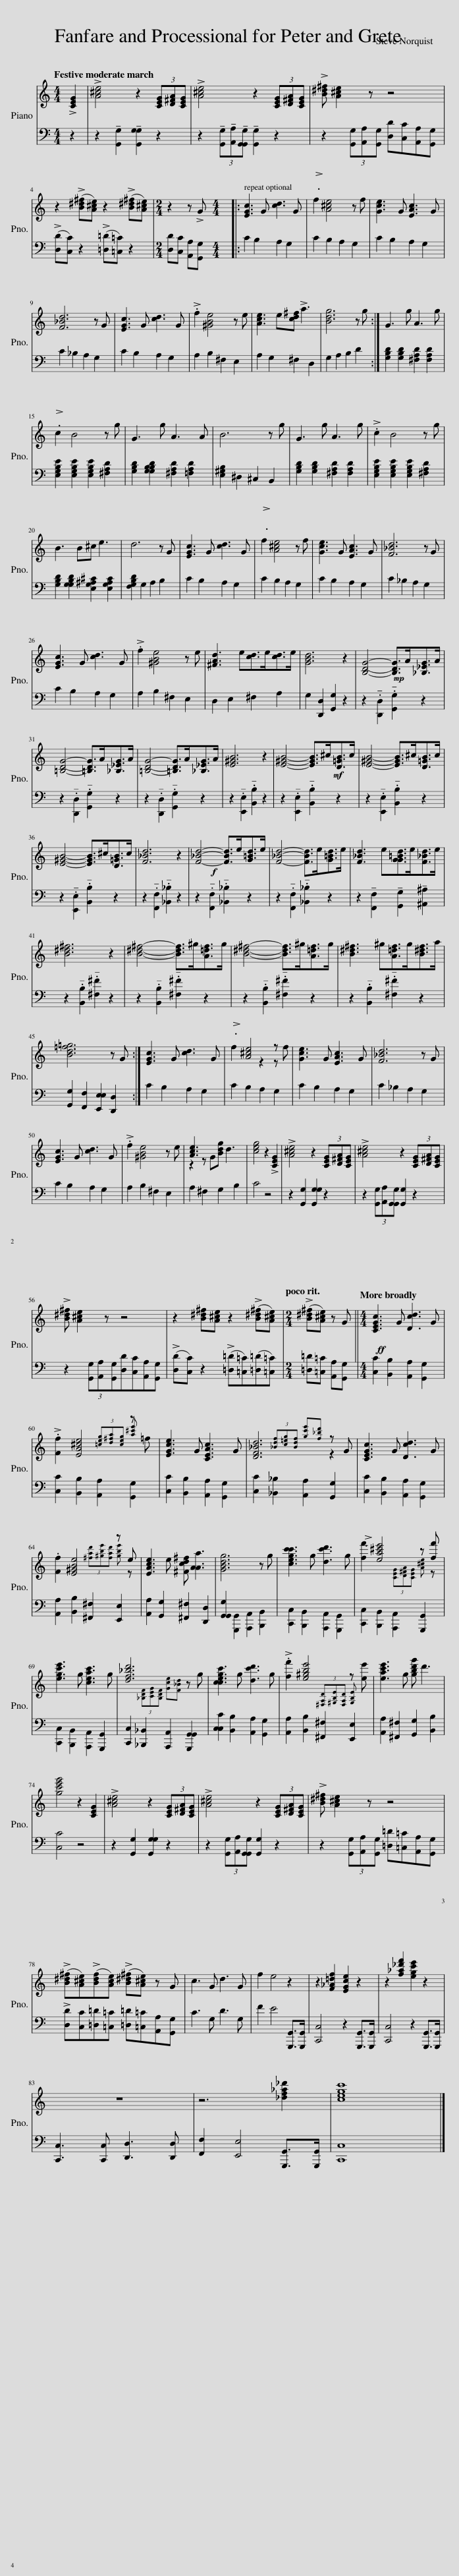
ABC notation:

X:1
%%score { ( 1 3 ) | 2 }
L:1/8
Q:1/4=120
M:4/4
I:linebreak $
K:C
V:1 treble
V:3 treble
V:2 bass
V:1
 !>![CEG]2 | !>![A^ce]4 z2 (3[CEG][D^FA][CEG] | !>![A^ce]4 z2 (3[CEG][D^FA][CEG] | !>![B^d^f] [A^ce]2 z z4 |$ z2 (!>![B^d^f][A^ce]) z2 (!>![B^d^f][A^ce]) | %5
[M:2/4] z2 z !>!G |:[M:4/4] x12 [EGc]3 G [cd]3 G | !>!.f2 [A^ce]4 z f | [Gce]3 G [EAc]3 G |$ [F_Bd]6 z G | %10
 [EGc]3 G [cd]3 G | !>!.f2 [^GBe]4 z e | [Ace]3 e[cd^f] !>!a3 | [Bdg]6 z g :| G3 g A3 g |$ %15
 !>!.c2 B4 z g | G3 g A3 A | B6 z g | G3 g A3 g | !>!.c2 B4 z g |$ %20
 B3 B^c e3 | d6 z G | [EGc]3 G [cd]3 G | !>!.f2 [A^ce]4 z f | [Gce]3 G [EAc]3 G | %25
 [F_Bd]6 z G |$ [EGc]3 G [cd]3 G | !>!.f2 [^GBe]4 z e | [^FAd]3 e[cd]>e[cd]>e | [GBd]6!mp! z2 | %30
 [B,DG]4- [B,DG]>A[_B,_EG]>A |$ [=B,DG]4- [=B,DG]>A[_B,_EG]>A | [=B,DG]4- [=B,DG]>A[_B,_EG]>A | [E^GB]6!mf! z2 | [E^GB]4- [EGB]>^c[D=GB]>c | %35
 [E^GB]4- [EGB]>^c[D=GB]>c |$ [E^GB]4- [EGB]>^c[D=GB]>c | [F_Bd]6 z2 |!f! [F_Bd]4- [FBd]>e[G=Bd]>e | [F_Bd]4- [FBd]>e[G=Bd]>e | %40
 [F_Bd]3 e[GG=Bd]>e[F_Bd]>e |$ [B^d^f]6 z2 | [B^d^f]4- [Bdf]>^g[A=df]>g | [B^d^f]4- [Bdf]>^g[A=df]>g | [B^d^f]3 ^g[A=df]>g[B^df]>a |$ %45
 [Bd=f=g]6 z G :| [EGc]3 G [cd]3 G | !>!.f2 [A^ce]4 z f | [Gce]3 G [EAc]3 G | [F_Bd]6 z G |$ %50
 [EGc]3 G [cd]3 G | !>!.f2 [^GBe]4 z e | [Ace]3 G[Bdg] d3 | [ceg]4 z2 !>![CEG]2 | !>![A^ce]4 z2 (3[CEG][D^FA][CEG] | %55
 !>![A^ce]4 z2 (3[CEG][D^FA][CEG] |$ !>![B^d^f] [A^ce]2 z z4 | z2 [B^d^f][A^ce] z2 (!>![B^d^f][A^ce]) |[M:2/4][Q:1/4=72] (!>![B^d^f][A^ce]) z G ||[M:4/4][Q:1/4=112]!ff! [CEGc]3 G [Dcd]3 G |$ %60
 !>!.[Ff]2 [EA^ce]4 z =f | [EGce]3 G [CEAc]3 G | [DF_Bd]6 z G | [CEGc]3 G [Dcd]3 G |$ .[Ff]2 [E^GBe]4 z e | %65
 [EAce]3 e [^Fcd^f] [AAa]3 | [GBdg]6 z g | [cegc'c']3 g [dc'd']3 g | !>!.[ff']2 [ea^c'e']4 z [ff'] |$ [egc'e']3 g [ceac']3 g | %70
 [df_bd']6 z g | [ccegc']3 g [dc'd']3 g | !>!.[ff']2 [e^gbe']4 z [ee'] | [eac'e']3 g [gbd'g'] d'3 |$ [gc'e'g']4 z2 [CEG]2 | %75
 !>![A^ce]4 z2 (3[CEG][D^FA][CEG] | !>![A^ce]4 z2 (3[CEG][D^FA][CEG] | !>![B^d^f] [A^ce]2 z z4 |$ (!>![B^d^f][A^ce])(!>![Bdf][Ace]) (!>![B^d^f][A^ce]) z G | c3 G d3 G | %80
 f2 e4 z2 | z2 [F_A=df]2 [EGce]2 z2 | z2 [f_a_d'f']2 [egc'e']2 z2 |$ z8 | z6 [_df_a_d']2 | %85
 [cegc']8 |] %86
V:2
 z2 | z2 !tenuto![G,,G,]2 !tenuto![G,,G,G,]2 z2 | z2 (3!tenuto![G,,G,]!tenuto![A,,A,]!tenuto![G,,G,,G,] !tenuto![G,,G,]2 z2 | z2 (3[G,,G,][A,,A,][G,,G,] [D,D][C,C][A,,A,][G,,G,] |$ (!>![D,D][C,C]) z2 (!>![=D,=D][=C,=C]) z2 | %5
[M:2/4] [D,D][C,C] [A,,A,][G,,G,] |:[M:4/4] x12 C2 B,2 A,2 G,2 | C2 B,2 A,2 G,2 | C2 B,2 A,2 G,2 |$ C2 _B,2 A,2 G,2 | %10
 C2 B,2 A,2 G,2 | A,2 B,2 ^F,2 E,2 | A,2 G,2 ^F,2 D,2 | G,2 A,2 B,2 D2 :| [G,B,D]2 [G,B,D]2 [^F,A,D]2 [F,A,D]2 |$ %15
 [E,G,B,E]2 [E,G,B,E]2 [E,G,B,E]2 [^F,A,D]2 | [G,B,D]2 [G,G,B,B,D]2 [^F,A,D]2 [=F,A,D]2 | [E,^G,B,]2 ^D,2 ^C,2 B,,2 | [G,B,D]2 [G,B,D]2 [^F,A,D]2 [F,A,D]2 | [E,G,B,E]2 [E,G,B,E]2 [E,G,B,E]2 [^F,A,D]2 |$ %20
 [G,B,D]2 [G,G,B,D]2 [E,G,^A,^C]2 [E,G,A,C]2 | [F,G,B,D]2 G,2 A,2 B,2 | C2 B,2 A,2 G,2 | C2 B,2 A,2 G,2 | C2 B,2 A,2 G,2 | %25
 C2 _B,2 A,2 G,2 |$ C2 B,2 A,2 G,2 | A,2 B,2 ^F,2 E,2 | D,2 E,2 ^F,2 A,2 | G,2 [D,,D,]2 [G,,G,]2 z2 | %30
 z2 .!tenuto![D,,D,]2 .!tenuto![G,,G,]2 z2 |$ z2 .!tenuto![D,,D,]2 .!tenuto![G,,G,]2 z2 | z2 .!tenuto![D,,D,]2 .!tenuto![G,,G,]2 z2 | z2 .!tenuto![E,,E,]2 .!tenuto![B,,B,]2 z2 | z2 .!tenuto![E,,E,]2 .!tenuto![B,,B,]2 z2 | %35
 z2 .!tenuto![E,,E,]2 .!tenuto![B,,B,]2 z2 |$ z2 .!tenuto![E,,E,]2 .!tenuto![B,,B,]2 z2 | z2 .!tenuto![F,,F,]2 .!tenuto![_B,,_B,]2 z2 | z2 .!tenuto![F,,F,]2 .!tenuto![_B,,_B,]2 z2 | z2 .!tenuto![F,,F,]2 .!tenuto![_B,,_B,]2 z2 | %40
 z2 !tenuto![F,,F,]2 !tenuto![G,,G,]2 !tenuto![^A,,^A,]2 |$ z2 .!tenuto![B,,B,]2 .!tenuto![^F,^F]2 z2 | z2 .!tenuto![B,,B,]2 .!tenuto![^F,^F]2 z2 | z2 .!tenuto![B,,B,]2 .!tenuto![^F,^F]2 z2 | z2 .!tenuto![B,,B,]2 .!tenuto![^F,^F]2 z2 |$ %45
 [G,,G,]2 [F,,F,]2 [E,,E,E,]2 [D,,D,]2 :| C2 B,2 A,2 G,2 | C2 B,2 A,2 G,2 | C2 B,2 A,2 G,2 | C2 _B,2 A,2 G,2 |$ %50
 C2 B,2 A,2 G,2 | A,2 B,2 ^F,2 E,2 | A,2 ^F,2 G,2 B,2 | C4 z4 | z2 [G,,G,]2 [G,,G,G,]2 z2 | %55
 z2 (3[G,,G,][A,,A,][G,,G,,G,] [G,,G,]2 z2 |$ z2 (3[G,,G,][A,,A,][G,,G,][D,D][C,C][A,,A,][G,,G,] | (!>![D,D][C,C]) z2 (!>![=D,=D][=C,=C])([=D,=D][=C,=C]) |[M:2/4] [=D,=D][=C,=C] [A,,A,][G,,G,] ||[M:4/4] [C,C]2 [B,,B,]2 [A,,A,]2 [G,,G,]2 |$ %60
 [C,C]2 [B,,B,]2 [A,,A,]2 [G,,G,]2 | [C,C]2 [B,,B,]2 [A,,A,]2 [G,,G,]2 | [C,C]2 [_B,,_B,]2 [A,,A,]2 [G,,G,]2 | [C,C]2 [B,,B,]2 [A,,A,]2 [G,,G,]2 |$ [A,,A,]2 [B,,B,]2 [^F,,^F,]2 [E,,E,]2 | %65
 [A,,A,]2 [G,,G,]2 [^F,,^F,]2 [D,,D,]2 | [G,,G,,G,]2 [G,,,G,,]2 [A,,,A,,]2 [B,,,B,,]2 | [C,,C,]2 [B,,,B,,]2 [A,,,A,,]2 [G,,,G,,]2 | [C,,C,]2 [B,,,B,,]2 [A,,,A,,]2 [G,,,G,,]2 |$ [C,,C,]2 [B,,,B,,]2 [A,,,A,,]2 [G,,,G,,]2 | %70
 [C,,C,]2 [_B,,,_B,,]2 [A,,,A,,]2 [G,,,G,,G,,]2 | [C,C,C,C]2 [B,,B,]2 [A,,A,]2 [G,,G,]2 | [A,,A,]2 [B,,B,]2 [^F,,^F,]2 [E,,E,]2 | [A,,A,]2 [^F,,^F,]2 [G,,G,]2 [B,,B,]2 |$ [C,C]4 z4 | %75
 z2 [G,,G,]2 [G,,G,G,]2 z2 | z2 (3[G,,G,][A,,A,][G,,G,,G,] [G,,G,]2 z2 | z2 (3[G,,G,][A,,A,][G,,G,] [=D,=D][=C,=C][A,,A,][G,,G,] |$ !>![D,D][C,C][=D,=D][=C,=C] [=D,=D][=C,=C][A,,A,][G,,G,] | C3 G, D3 G, | %80
 F2 E4 [G,,,G,,]>[G,,,G,,] | [C,,C,]4 z2 [G,,,G,,]>[G,,,G,,] | [C,,C,]4 z2 [G,,,G,,]>[G,,,G,,] |$ [C,,C,]3 [C,,C,] [D,,D,]3 [D,,D,] | [F,,F,]2 [E,,E,]4 [G,,,G,,]>[G,,,G,,] | %85
 [C,,C,]8 |] %86
V:3
 x2 | x8 | x8 | x8 |$ x8 | %5
[M:2/4] x4 |:[M:4/4] x20 | x8 | x8 |$ x8 | %10
 x8 | x8 | x8 | x8 :| x8 |$ %15
 x8 | x8 | x8 | x8 | x8 |$ %20
 x8 | x8 | x8 | x8 | x8 | %25
 x8 |$ x8 | x8 | x8 | x8 | %30
 x8 |$ x8 | x8 | x8 | x8 | %35
 x8 |$ x8 | x8 | x8 | x8 | %40
 x8 |$ x8 | x8 | x8 | x8 |$ %45
 x8 :| x8 | x4 z2 z x | x8 | x8 |$ %50
 x8 | x8 | z2 z x5 | x8 | x8 | %55
 x8 |$ x8 | x8 |[M:2/4] x4 ||[M:4/4] x8 |$ %60
 x4 (3[=ceg][d^fa][ceg] [a^c'e'] x | x8 | x2 (3[_Bdf][c=eg][Bdf] [gc'e'][f_bd'] z2 | x8 |$ x4 (3[^fad'][^gbe'][fad'] [gbe'] z | %65
 x8 | x8 | x8 | x4 (3[CEG][D^FA][CEG] [A^ce] z |$ x8 | %70
 x2 (3[_B,DF][CEG][B,DF] [Gce][F_Bd] x2 | x8 | x4 (3[^F,A,D][^G,B,E][F,A,D] [G,B,E] x | x8 |$ x8 | %75
 x8 | x8 | x8 |$ x8 | x8 | %80
 x8 | x8 | x8 |$ x8 | x8 | %85
 x8 |] %86
